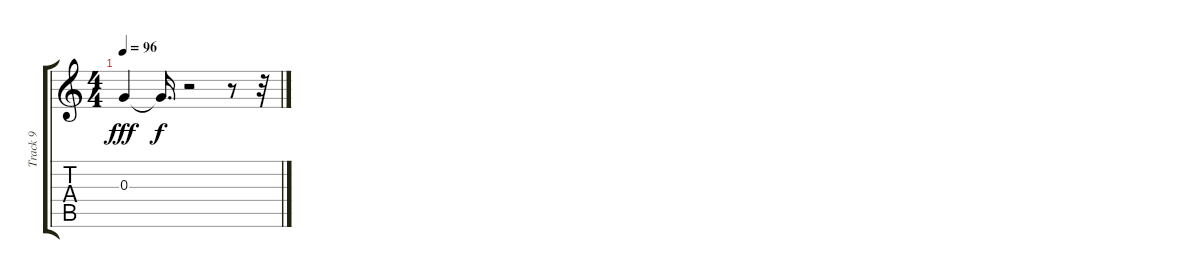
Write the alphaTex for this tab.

\track ("Track 9" "Track 9") {instrument acousticguitarsteel}
\staff {score tabs}
\tuning (E4 B3 G3 D3 A2 E2) {hide}
\ts (4 4)
\tempo 96
\clef g2
\ks c
0.3.4{dy fff} 0.3{t}.16{d dy f} r.2 r.8 r.32
